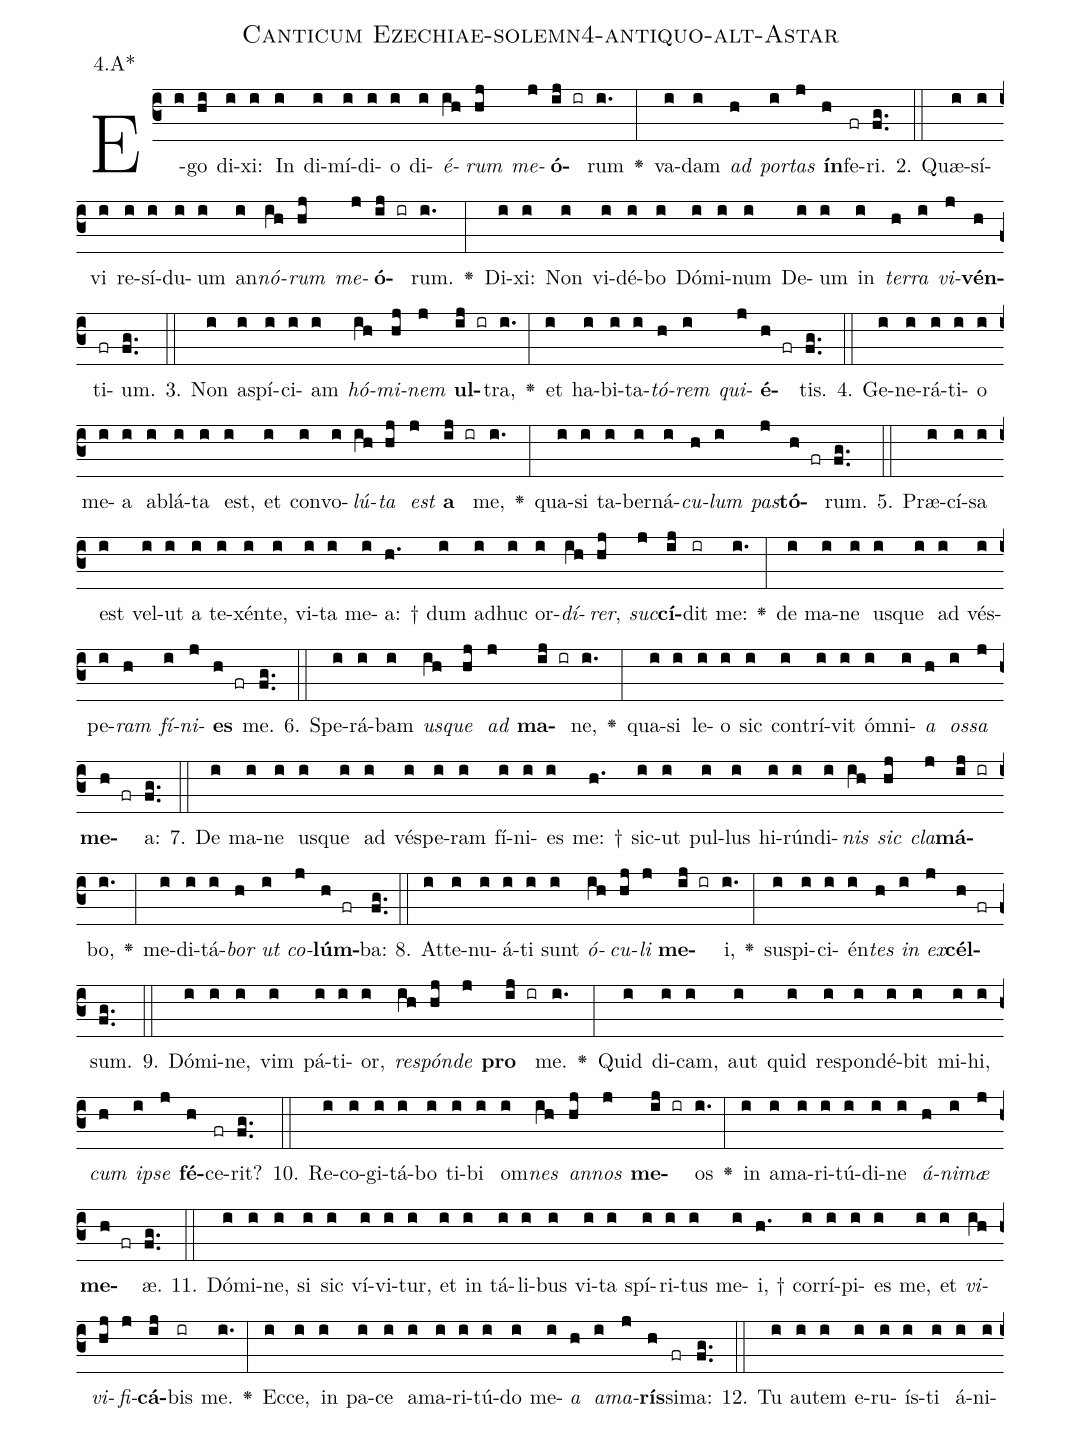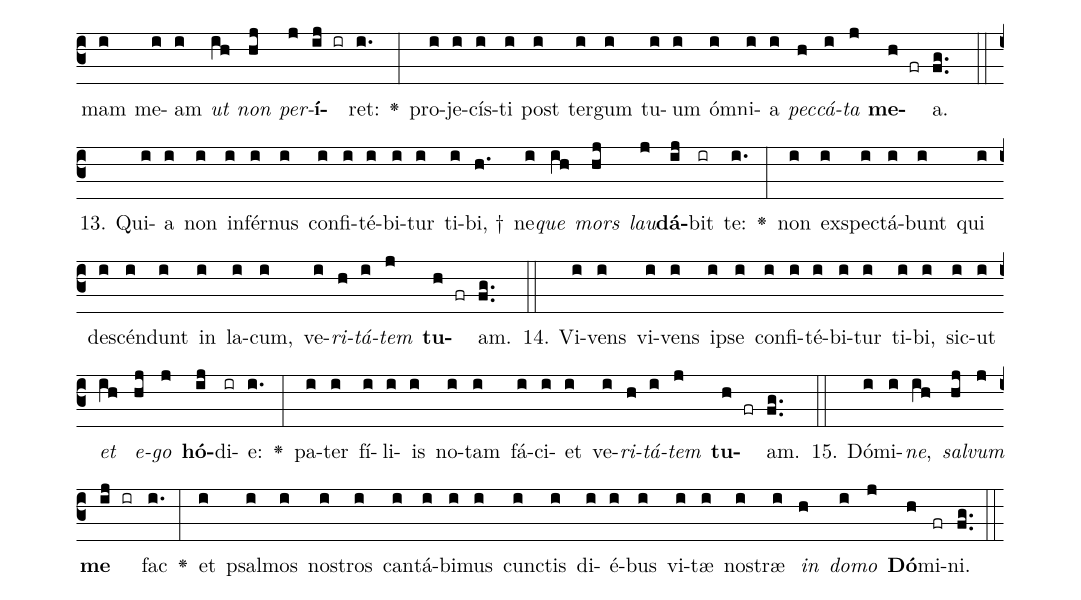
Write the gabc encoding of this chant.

name: Canticum Ezechiae-solemn4-antiquo-alt-Astar;
annotation: 4.A*;
%%
(c3)E(i)go(hi) di(i)xi:(i) In(i) di(i)mí(i)di(i)o(i) di(i)<i>é</i>(ih)<i>rum</i>(hj) <i>me</i>(j)<b>ó</b>(ij ir)rum(i.) <v>\greheightstar</v>(:) va(i)dam(i) <i>ad</i>(h) <i>por</i>(i)<i>tas</i>(j) <b>ín</b>(h)fe(fr)ri.(fg..) (::)
2. Quæ(i)sí(i)vi(i) re(i)sí(i)du(i)um(i) an(i)<i>nó</i>(ih)<i>rum</i>(hj) <i>me</i>(j)<b>ó</b>(ij ir)rum.(i.) <v>\greheightstar</v>(:) Di(i)xi:(i) Non(i) vi(i)dé(i)bo(i) Dó(i)mi(i)num(i) De(i)um(i) in(i) <i>ter</i>(h)<i>ra</i>(i) <i>vi</i>(j)<b>vén</b>(h)ti(fr)um.(fg..) (::)
3. Non(i) a(i)spí(i)ci(i)am(i) <i>hó</i>(ih)<i>mi</i>(hj)<i>nem</i>(j) <b>ul</b>(ij ir)tra,(i.) <v>\greheightstar</v>(:) et(i) ha(i)bi(i)ta(i)<i>tó</i>(h)<i>rem</i>(i) <i>qui</i>(j)<b>é</b>(h fr)tis.(fg..) (::)
4. Ge(i)ne(i)rá(i)ti(i)o(i) me(i)a(i) ab(i)lá(i)ta(i) est,(i) et(i) con(i)vo(i)<i>lú</i>(ih)<i>ta</i>(hj) <i>est</i>(j) <b>a</b>(ij ir) me,(i.) <v>\greheightstar</v>(:) qua(i)si(i) ta(i)ber(i)ná(i)<i>cu</i>(h)<i>lum</i>(i) <i>pas</i>(j)<b>tó</b>(h fr)rum.(fg..) (::)
5. Præ(i)cí(i)sa(i) est(i) vel(i)ut(i) a(i) te(i)xén(i)te,(i) vi(i)ta(i) me(i)a: †(h.) dum(i) ad(i)huc(i) or(i)<i>dí</i>(ih)<i>rer</i>,(hj) <i>suc</i>(j)<b>cí</b>(ij)dit(ir) me:(i.) <v>\greheightstar</v>(:) de(i) ma(i)ne(i) us(i)que(i) ad(i) vés(i)pe(i)<i>ram</i>(h) <i>fí</i>(i)<i>ni</i>(j)<b>es</b>(h fr) me.(fg..) (::)
6. Spe(i)rá(i)bam(i) <i>us</i>(ih)<i>que</i>(hj) <i>ad</i>(j) <b>ma</b>(ij ir)ne,(i.) <v>\greheightstar</v>(:) qua(i)si(i) le(i)o(i) sic(i) con(i)trí(i)vit(i) óm(i)ni(i)<i>a</i>(h) <i>os</i>(i)<i>sa</i>(j) <b>me</b>(h fr)a:(fg..) (::)
7. De(i) ma(i)ne(i) us(i)que(i) ad(i) vés(i)pe(i)ram(i) fí(i)ni(i)es(i) me: †(h.) sic(i)ut(i) pul(i)lus(i) hi(i)rún(i)di(i)<i>nis</i>(ih) <i>sic</i>(hj) <i>cla</i>(j)<b>má</b>(ij ir)bo,(i.) <v>\greheightstar</v>(:) me(i)di(i)tá(i)<i>bor</i>(h) <i>ut</i>(i) <i>co</i>(j)<b>lúm</b>(h fr)ba:(fg..) (::)
8. At(i)te(i)nu(i)á(i)ti(i) sunt(i) <i>ó</i>(ih)<i>cu</i>(hj)<i>li</i>(j) <b>me</b>(ij ir)i,(i.) <v>\greheightstar</v>(:) su(i)spi(i)ci(i)én(i)<i>tes</i>(h) <i>in</i>(i) <i>ex</i>(j)<b>cél</b>(h fr)sum.(fg..) (::)
9. Dó(i)mi(i)ne,(i) vim(i) pá(i)ti(i)or,(i) <i>re</i>(ih)<i>spón</i>(hj)<i>de</i>(j) <b>pro</b>(ij ir) me.(i.) <v>\greheightstar</v>(:) Quid(i) di(i)cam,(i) aut(i) quid(i) re(i)spon(i)dé(i)bit(i) mi(i)hi,(i) <i>cum</i>(h) <i>ip</i>(i)<i>se</i>(j) <b>fé</b>(h)ce(fr)rit?(fg..) (::)
10. Re(i)co(i)gi(i)tá(i)bo(i) ti(i)bi(i) om(i)<i>nes</i>(ih) <i>an</i>(hj)<i>nos</i>(j) <b>me</b>(ij ir)os(i.) <v>\greheightstar</v>(:) in(i) a(i)ma(i)ri(i)tú(i)di(i)ne(i) <i>á</i>(h)<i>ni</i>(i)<i>mæ</i>(j) <b>me</b>(h fr)æ.(fg..) (::)
11. Dó(i)mi(i)ne,(i) si(i) sic(i) ví(i)vi(i)tur,(i) et(i) in(i) tá(i)li(i)bus(i) vi(i)ta(i) spí(i)ri(i)tus(i) me(i)i, †(h.) cor(i)rí(i)pi(i)es(i) me,(i) et(i) <i>vi</i>(ih)<i>vi</i>(hj)<i>fi</i>(j)<b>cá</b>(ij)bis(ir) me.(i.) <v>\greheightstar</v>(:) Ec(i)ce,(i) in(i) pa(i)ce(i) a(i)ma(i)ri(i)tú(i)do(i) me(i)<i>a</i>(h) <i>a</i>(i)<i>ma</i>(j)<b>rís</b>(h)si(fr)ma:(fg..) (::)
12. Tu(i) au(i)tem(i) e(i)ru(i)ís(i)ti(i) á(i)ni(i)mam(i) me(i)am(i) <i>ut</i>(ih) <i>non</i>(hj) <i>per</i>(j)<b>í</b>(ij ir)ret:(i.) <v>\greheightstar</v>(:) pro(i)je(i)cís(i)ti(i) post(i) ter(i)gum(i) tu(i)um(i) óm(i)ni(i)a(i) <i>pec</i>(h)<i>cá</i>(i)<i>ta</i>(j) <b>me</b>(h fr)a.(fg..) (::)
13. Qui(i)a(i) non(i) in(i)fér(i)nus(i) con(i)fi(i)té(i)bi(i)tur(i) ti(i)bi, †(h.) ne(i)<i>que</i>(ih) <i>mors</i>(hj) <i>lau</i>(j)<b>dá</b>(ij)bit(ir) te:(i.) <v>\greheightstar</v>(:) non(i) ex(i)spec(i)tá(i)bunt(i) qui(i) de(i)scén(i)dunt(i) in(i) la(i)cum,(i) ve(i)<i>ri</i>(h)<i>tá</i>(i)<i>tem</i>(j) <b>tu</b>(h fr)am.(fg..) (::)
14. Vi(i)vens(i) vi(i)vens(i) ip(i)se(i) con(i)fi(i)té(i)bi(i)tur(i) ti(i)bi,(i) sic(i)ut(i) <i>et</i>(ih) <i>e</i>(hj)<i>go</i>(j) <b>hó</b>(ij)di(ir)e:(i.) <v>\greheightstar</v>(:) pa(i)ter(i) fí(i)li(i)is(i) no(i)tam(i) fá(i)ci(i)et(i) ve(i)<i>ri</i>(h)<i>tá</i>(i)<i>tem</i>(j) <b>tu</b>(h fr)am.(fg..) (::)
15. Dó(i)mi(i)<i>ne</i>,(ih) <i>sal</i>(hj)<i>vum</i>(j) <b>me</b>(ij ir) fac(i.) <v>\greheightstar</v>(:) et(i) psal(i)mos(i) nos(i)tros(i) can(i)tá(i)bi(i)mus(i) cunc(i)tis(i) di(i)é(i)bus(i) vi(i)tæ(i) nos(i)træ(i) <i>in</i>(h) <i>do</i>(i)<i>mo</i>(j) <b>Dó</b>(h)mi(fr)ni.(fg..) (::)
